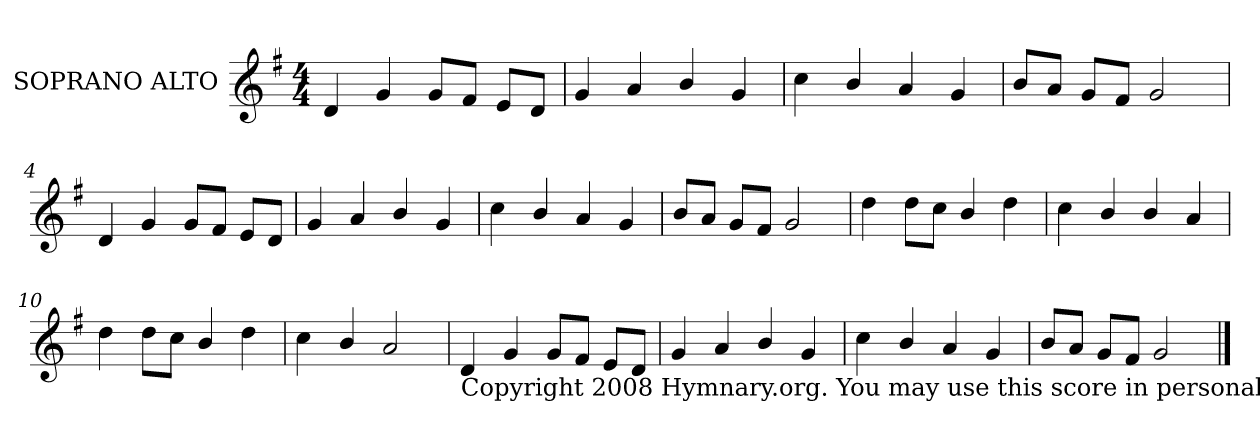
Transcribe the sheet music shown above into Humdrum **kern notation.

**kern
*part1
*staff1
*I"SOPRANO ALTO
*I'S. A.
!!LO:PB:g=z
*clefG2
*k[f#]
*G:
*M4/4
=
4di/
4gi/
8gi/L
8f#i/J
8ei/L
8di/J
=1
4gi/
4ai/
4bi/
4gi/
=2
4cci\
4bi/
4ai/
4gi/
=3
8bi/L
8ai/J
8gi/L
8f#i/J
2gi/
!!LO:LB:g=z
=4
4di/
4gi/
8gi/L
8f#i/J
8ei/L
8di/J
=5
4gi/
4ai/
4bi/
4gi/
=6
4cci\
4bi/
4ai/
4gi/
=7
8bi/L
8ai/J
8gi/L
8f#i/J
2gi/
!!LO:LB:g=z
=8
4ddi\
8ddi\L
8cci\J
4bi/
4ddi\
=9
4cci\
4bi/
4bi/
4ai/
=10
4ddi\
8ddi\L
8cci\J
4bi/
4ddi\
=11
4cci\
4bi/
2ai/
!!LO:LB:g=z
=12
!LO:TX:b:t=Copyright 2008 Hymnary.org. You may use this score in personal and corporate worship settings. Commercial use and republication are prohibited without written consent.
4di/
4gi/
8gi/L
8f#i/J
8ei/L
8di/J
=13
4gi/
4ai/
4bi/
4gi/
=14
4cci\
4bi/
4ai/
4gi/
=15
8bi/L
8ai/J
8gi/L
8f#i/J
2gi/
==
*-
